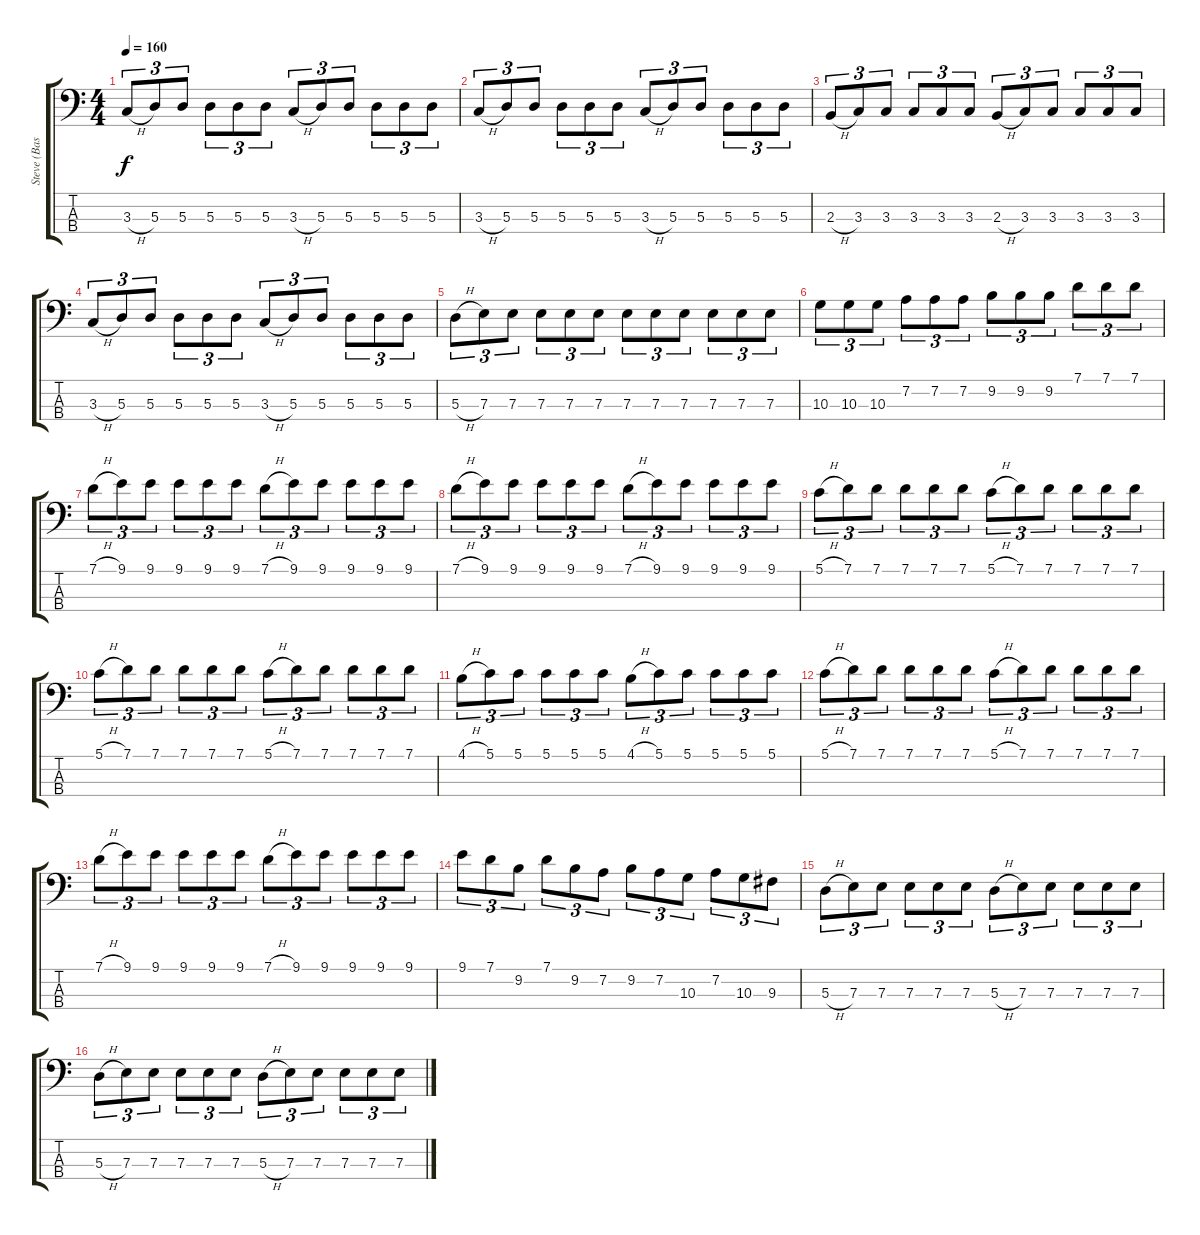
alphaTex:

\track ("Steve (Bass)" "Steve (Bas") {instrument electricbassfinger}
\staff {score tabs}
\tuning (G2 D2 A1 E1) {hide}
\ts (4 4)
\tempo 160
\clef f4
\ks c
3.3{h}.8{tu (3 2) dy f} 5.3.8{tu (3 2)} 5.3.8{tu (3 2)} 5.3.8{tu (3 2)} 5.3.8{tu (3 2)} 5.3.8{tu (3 2)} 3.3{h}.8{tu (3 2)} 5.3.8{tu (3 2)} 5.3.8{tu (3 2)} 5.3.8{tu (3 2)} 5.3.8{tu (3 2)} 5.3.8{tu (3 2)} |
3.3{h}.8{tu (3 2)} 5.3.8{tu (3 2)} 5.3.8{tu (3 2)} 5.3.8{tu (3 2)} 5.3.8{tu (3 2)} 5.3.8{tu (3 2)} 3.3{h}.8{tu (3 2)} 5.3.8{tu (3 2)} 5.3.8{tu (3 2)} 5.3.8{tu (3 2)} 5.3.8{tu (3 2)} 5.3.8{tu (3 2)} |
2.3{h}.8{tu (3 2)} 3.3.8{tu (3 2)} 3.3.8{tu (3 2)} 3.3.8{tu (3 2)} 3.3.8{tu (3 2)} 3.3.8{tu (3 2)} 2.3{h}.8{tu (3 2)} 3.3.8{tu (3 2)} 3.3.8{tu (3 2)} 3.3.8{tu (3 2)} 3.3.8{tu (3 2)} 3.3.8{tu (3 2)} |
3.3{h}.8{tu (3 2)} 5.3.8{tu (3 2)} 5.3.8{tu (3 2)} 5.3.8{tu (3 2)} 5.3.8{tu (3 2)} 5.3.8{tu (3 2)} 3.3{h}.8{tu (3 2)} 5.3.8{tu (3 2)} 5.3.8{tu (3 2)} 5.3.8{tu (3 2)} 5.3.8{tu (3 2)} 5.3.8{tu (3 2)} |
5.3{h}.8{tu (3 2)} 7.3.8{tu (3 2)} 7.3.8{tu (3 2)} 7.3.8{tu (3 2)} 7.3.8{tu (3 2)} 7.3.8{tu (3 2)} 7.3.8{tu (3 2)} 7.3.8{tu (3 2)} 7.3.8{tu (3 2)} 7.3.8{tu (3 2)} 7.3.8{tu (3 2)} 7.3.8{tu (3 2)} |
10.3.8{tu (3 2)} 10.3.8{tu (3 2)} 10.3.8{tu (3 2)} 7.2.8{tu (3 2)} 7.2.8{tu (3 2)} 7.2.8{tu (3 2)} 9.2.8{tu (3 2)} 9.2.8{tu (3 2)} 9.2.8{tu (3 2)} 7.1.8{tu (3 2)} 7.1.8{tu (3 2)} 7.1.8{tu (3 2)} |
7.1{h}.8{tu (3 2)} 9.1.8{tu (3 2)} 9.1.8{tu (3 2)} 9.1.8{tu (3 2)} 9.1.8{tu (3 2)} 9.1.8{tu (3 2)} 7.1{h}.8{tu (3 2)} 9.1.8{tu (3 2)} 9.1.8{tu (3 2)} 9.1.8{tu (3 2)} 9.1.8{tu (3 2)} 9.1.8{tu (3 2)} |
7.1{h}.8{tu (3 2)} 9.1.8{tu (3 2)} 9.1.8{tu (3 2)} 9.1.8{tu (3 2)} 9.1.8{tu (3 2)} 9.1.8{tu (3 2)} 7.1{h}.8{tu (3 2)} 9.1.8{tu (3 2)} 9.1.8{tu (3 2)} 9.1.8{tu (3 2)} 9.1.8{tu (3 2)} 9.1.8{tu (3 2)} |
5.1{h}.8{tu (3 2)} 7.1.8{tu (3 2)} 7.1.8{tu (3 2)} 7.1.8{tu (3 2)} 7.1.8{tu (3 2)} 7.1.8{tu (3 2)} 5.1{h}.8{tu (3 2)} 7.1.8{tu (3 2)} 7.1.8{tu (3 2)} 7.1.8{tu (3 2)} 7.1.8{tu (3 2)} 7.1.8{tu (3 2)} |
5.1{h}.8{tu (3 2)} 7.1.8{tu (3 2)} 7.1.8{tu (3 2)} 7.1.8{tu (3 2)} 7.1.8{tu (3 2)} 7.1.8{tu (3 2)} 5.1{h}.8{tu (3 2)} 7.1.8{tu (3 2)} 7.1.8{tu (3 2)} 7.1.8{tu (3 2)} 7.1.8{tu (3 2)} 7.1.8{tu (3 2)} |
4.1{h}.8{tu (3 2)} 5.1.8{tu (3 2)} 5.1.8{tu (3 2)} 5.1.8{tu (3 2)} 5.1.8{tu (3 2)} 5.1.8{tu (3 2)} 4.1{h}.8{tu (3 2)} 5.1.8{tu (3 2)} 5.1.8{tu (3 2)} 5.1.8{tu (3 2)} 5.1.8{tu (3 2)} 5.1.8{tu (3 2)} |
5.1{h}.8{tu (3 2)} 7.1.8{tu (3 2)} 7.1.8{tu (3 2)} 7.1.8{tu (3 2)} 7.1.8{tu (3 2)} 7.1.8{tu (3 2)} 5.1{h}.8{tu (3 2)} 7.1.8{tu (3 2)} 7.1.8{tu (3 2)} 7.1.8{tu (3 2)} 7.1.8{tu (3 2)} 7.1.8{tu (3 2)} |
7.1{h}.8{tu (3 2)} 9.1.8{tu (3 2)} 9.1.8{tu (3 2)} 9.1.8{tu (3 2)} 9.1.8{tu (3 2)} 9.1.8{tu (3 2)} 7.1{h}.8{tu (3 2)} 9.1.8{tu (3 2)} 9.1.8{tu (3 2)} 9.1.8{tu (3 2)} 9.1.8{tu (3 2)} 9.1.8{tu (3 2)} |
9.1.8{tu (3 2)} 7.1.8{tu (3 2)} 9.2.8{tu (3 2)} 7.1.8{tu (3 2)} 9.2.8{tu (3 2)} 7.2.8{tu (3 2)} 9.2.8{tu (3 2)} 7.2.8{tu (3 2)} 10.3.8{tu (3 2)} 7.2.8{tu (3 2)} 10.3.8{tu (3 2)} 9.3.8{tu (3 2)} |
5.3{h}.8{tu (3 2)} 7.3.8{tu (3 2)} 7.3.8{tu (3 2)} 7.3.8{tu (3 2)} 7.3.8{tu (3 2)} 7.3.8{tu (3 2)} 5.3{h}.8{tu (3 2)} 7.3.8{tu (3 2)} 7.3.8{tu (3 2)} 7.3.8{tu (3 2)} 7.3.8{tu (3 2)} 7.3.8{tu (3 2)} |
5.3{h}.8{tu (3 2)} 7.3.8{tu (3 2)} 7.3.8{tu (3 2)} 7.3.8{tu (3 2)} 7.3.8{tu (3 2)} 7.3.8{tu (3 2)} 5.3{h}.8{tu (3 2)} 7.3.8{tu (3 2)} 7.3.8{tu (3 2)} 7.3.8{tu (3 2)} 7.3.8{tu (3 2)} 7.3.8{tu (3 2)}
